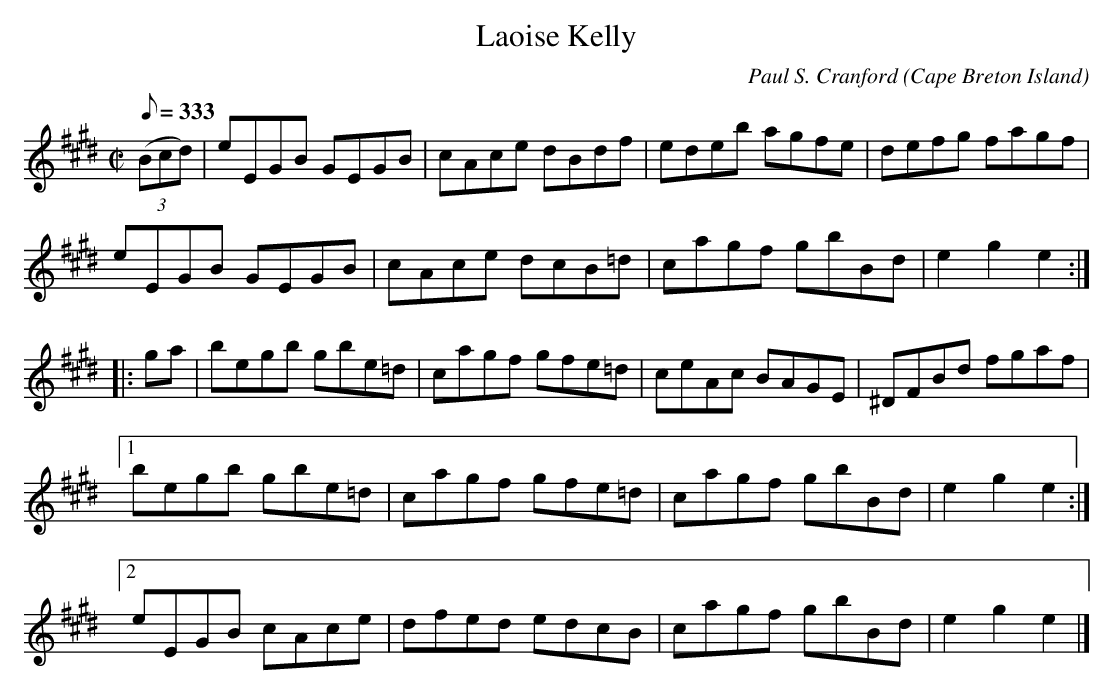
X:1
T:Laoise Kelly
C:Paul S. Cranford
O:Cape Breton Island
L:1/8
Q:333
M:C|
K:E
(3(Bcd)|eEGB GEGB|cAce dBdf|edeb agfe|defg fagf|
eEGB GEGB|cAce dcB=d|cagf gbBd|e2 g2 e2:|
|:ga|begb gbe=d|cagf gfe=d|ceAc BAGE|^DFBd fgaf|
[1begb gbe=d|cagf gfe=d|cagf gbBd|e2 g2 e2 :|
[2eEGB cAce|dfed edcB|cagf gbBd|e2 g2 e2|]
